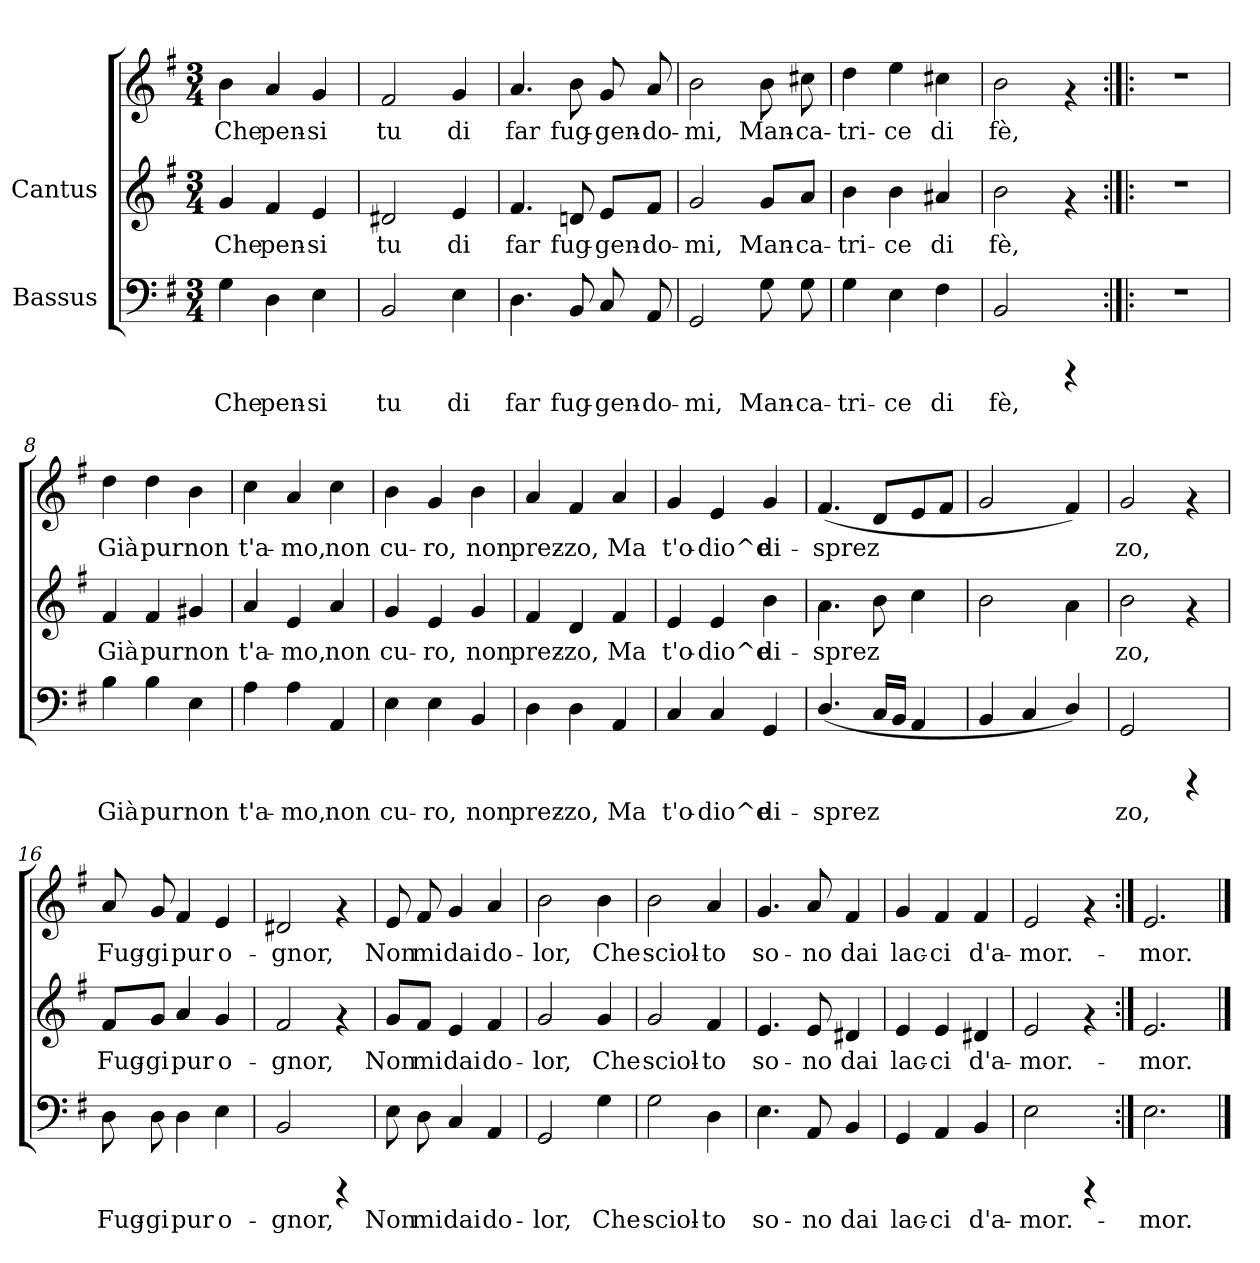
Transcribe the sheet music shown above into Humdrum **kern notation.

**kern	**text	**kern	**text	**kern	**text
*part2	*part2	*part1	*part1	*part1	*part1
*staff3	*staff3	*staff2	*staff2	*staff1	*staff1
*I"Bassus	*	*I"Cantus	*	*	*
!!LO:PB:g=z
*stria5	*	*stria5	*	*stria5	*
*clefF4	*	*clefG2	*	*clefG2	*
*k[f#]	*	*k[f#]	*	*k[f#]	*
*G:	*	*G:	*	*G:	*
*M3/4	*	*M3/4	*	*M3/4	*
*MM156	*	*MM156	*	*MM156	*
=1	=1	=1	=1	=1	=1
!	!LO:LY:b:cj	!	!LO:LY:b:cj	!	!LO:LY:b:cj
4G\	Che	4g/	Che	4b\	Che
!	!LO:LY:b:cj	!	!LO:LY:b:cj	!	!LO:LY:b:cj
4D\	pen-	4f#/	pen-	4a/	pen-
!	!LO:LY:b:cj	!	!LO:LY:b:cj	!	!LO:LY:b:cj
4E\	-si	4e/	-si	4g/	-si
=2	=2	=2	=2	=2	=2
!	!LO:LY:b:cj	!	!LO:LY:b:cj	!	!LO:LY:b:cj
2BB/	tu	2d#X/	tu	2f#/	tu
!	!LO:LY:b:cj	!	!LO:LY:b:cj	!	!LO:LY:b:cj
4E\	di	4e/	di	4g/	di
=3	=3	=3	=3	=3	=3
!	!LO:LY:b:cj	!	!LO:LY:b:cj	!	!LO:LY:b:cj
4.D\	far	4.f#/	-far	4.a/	far
!	!LO:LY:b:cj	!	!LO:LY:b:cj	!	!LO:LY:b:cj
8BB/	fug-	8dn/	fug-	8b\	fug-
!	!LO:LY:b:cj	!	!LO:LY:b:cj	!	!LO:LY:b:cj
8C/	-gen-	8e/L	-gen-	8g/	-gen-
!	!LO:LY:b:cj	!	!LO:LY:b:cj	!	!LO:LY:b:cj
8AA/	-do-	8f#/J	-do-	8a/	-do-
=4	=4	=4	=4	=4	=4
!	!LO:LY:b:cj	!	!LO:LY:b:cj	!	!LO:LY:b:cj
2GG/	-mi,	2g/	-mi,	2b\	-mi,
!	!LO:LY:b:cj	!	!LO:LY:b:cj	!	!LO:LY:b:cj
8G\	Man-	8g/L	Man-	8b\	Man-
!	!LO:LY:b:cj	!	!LO:LY:b:cj	!	!LO:LY:b:cj
8G\	-ca-	8a/J	-ca-	8cc#X\	-ca-
=5	=5	=5	=5	=5	=5
!	!LO:LY:b:cj	!	!LO:LY:b:cj	!	!LO:LY:b:cj
4G\	-tri-	4b\	tri-	4dd\	-tri-
!	!LO:LY:b:cj	!	!LO:LY:b:cj	!	!LO:LY:b:cj
4E\	-ce	4b\	-ce	4ee\	-ce
!	!LO:LY:b:cj	!	!LO:LY:b:cj	!	!LO:LY:b:cj
4F#\	di	4a#X/	di	4cc#X\	di
=6	=6	=6	=6	=6	=6
!	!LO:LY:b:cj	!	!LO:LY:b:cj	!	!LO:LY:b:cj
2BB/	fè,	2b\	fè,	2b\	fè,
4rCCC	.	4rf	.	4rf	.
!!LO:LB:g=z
=7:|!|:	=7:|!|:	=7:|!|:	=7:|!|:	=7:|!|:	=7:|!|:
2.r	.	2.r	.	2.r	.
=8	=8	=8	=8	=8	=8
!	!LO:LY:b:cj	!	!LO:LY:b:cj	!	!LO:LY:b:cj
4B\	Già	4f#/	Già	4dd\	Già
!	!LO:LY:b:cj	!	!LO:LY:b:cj	!	!LO:LY:b:cj
4B\	pur	4f#/	pur	4dd\	pur
!	!LO:LY:b:cj	!	!LO:LY:b:cj	!	!LO:LY:b:cj
4E\	non	4g#X/	non	4b\	non
=9	=9	=9	=9	=9	=9
!	!LO:LY:b:cj	!	!LO:LY:b:cj	!	!LO:LY:b:cj
4A\	t'a-	4a/	t'a-	4cc\	t'a-
!	!LO:LY:b:cj	!	!LO:LY:b:cj	!	!LO:LY:b:cj
4A\	-mo,	4e/	-mo,	4a/	-mo,
!	!LO:LY:b:cj	!	!LO:LY:b:cj	!	!LO:LY:b:cj
4AA/	non	4a/	non	4cc\	non
=10	=10	=10	=10	=10	=10
!	!LO:LY:b:cj	!	!LO:LY:b:cj	!	!LO:LY:b:cj
4E\	cu-	4g/	cu-	4b\	cu-
!	!LO:LY:b:cj	!	!LO:LY:b:cj	!	!LO:LY:b:cj
4E\	-ro,	4e/	-ro,	4g/	-ro,
!	!LO:LY:b:cj	!	!LO:LY:b:cj	!	!LO:LY:b:cj
4BB/	non	4g/	non	4b\	non
=11	=11	=11	=11	=11	=11
!	!LO:LY:b:cj	!	!LO:LY:b:cj	!	!LO:LY:b:cj
4D\	prez-	4f#/	prez-	4a/	prez-
!	!LO:LY:b:cj	!	!LO:LY:b:cj	!	!LO:LY:b:cj
4D\	-zo,	4d/	-zo,	4f#/	-zo,
!	!LO:LY:b:cj	!	!LO:LY:b:cj	!	!LO:LY:b:cj
4AA/	Ma	4f#/	Ma	4a/	Ma
=12	=12	=12	=12	=12	=12
!	!LO:LY:b:cj	!	!LO:LY:b:cj	!	!LO:LY:b:cj
4C/	t'o-	4e/	-t'o-	4g/	t'o-
!	!LO:LY:b:cj	!	!LO:LY:b:cj	!	!LO:LY:b:cj
4C/	-dio^e	4e/	-dio^e	4e/	-dio^e
!	!LO:LY:b:cj	!	!LO:LY:b:cj	!	!LO:LY:b:cj
4GG/	di-	4b\	di-	4g/	di-
!!LO:LB:g=z
=13	=13	=13	=13	=13	=13
!	!LO:LY:b:cj	!	!LO:LY:b:cj	!	!LO:LY:b:cj
(<4.D/	-sprez-	4.a\	-sprez-	(<4.f#/	-sprez-
!	!LO:LY:b:cj	!	!LO:LY:b:cj	!	!LO:LY:b:cj
16C/L	--	8b\	--	8d/L	--
!	!LO:LY:b:cj	!	!	!	!
16BB/J	--	.	.	.	.
!	!LO:LY:b:cj	!	!LO:LY:b:cj	!	!LO:LY:b:cj
4AA/	--	4cc\	--	8e/	--
!	!	!	!	!	!LO:LY:b:cj
.	.	.	.	8f#/J	--
=14	=14	=14	=14	=14	=14
4BB/	.	2b\	.	2g/	.
4C/	.	.	.	.	.
4D/)	.	4a\	.	4f#/)	.
=15	=15	=15	=15	=15	=15
!	!LO:LY:b:cj	!	!LO:LY:b:cj	!	!LO:LY:b:cj
2GG/	-zo,	2b\	zo,	2g/	-zo,
4rCCC	.	4rf	.	4rf	.
!!LO:LB:g=z
=16	=16	=16	=16	=16	=16
!	!LO:LY:b:cj	!	!LO:LY:b:cj	!	!LO:LY:b:cj
8D\	Fug-	8f#/L	-Fug-	8a/	Fug-
!	!LO:LY:b:cj	!	!LO:LY:b:cj	!	!LO:LY:b:cj
8D\	-gi	8g/J	-gi	8g/	-gi
!	!LO:LY:b:cj	!	!LO:LY:b:cj	!	!LO:LY:b:cj
4D\	pur	4a/	pur	4f#/	pur
!	!LO:LY:b:cj	!	!LO:LY:b:cj	!	!LO:LY:b:cj
4E\	o-	4g/	o-	4e/	o-
=17	=17	=17	=17	=17	=17
!	!LO:LY:b:cj	!	!LO:LY:b:cj	!	!LO:LY:b:cj
2BB/	-gnor,	2f#/	gnor,	2d#X/	-gnor,
4rCCC	.	4rf	.	4rf	.
=18	=18	=18	=18	=18	=18
!	!LO:LY:b:cj	!	!LO:LY:b:cj	!	!LO:LY:b:cj
8E\	Non	8g/L	-Non	8e/	Non
!	!LO:LY:b:cj	!	!LO:LY:b:cj	!	!LO:LY:b:cj
8D\	mi	8f#/J	mi	8f#/	mi
!	!LO:LY:b:cj	!	!LO:LY:b:cj	!	!LO:LY:b:cj
4C/	dai	4e/	dai	4g/	dai
!	!LO:LY:b:cj	!	!LO:LY:b:cj	!	!LO:LY:b:cj
4AA/	do-	4f#/	do-	4a/	do-
=19	=19	=19	=19	=19	=19
!	!LO:LY:b:cj	!	!LO:LY:b:cj	!	!LO:LY:b:cj
2GG/	-lor,	2g/	lor,	2b\	-lor,
!	!LO:LY:b:cj	!	!LO:LY:b:cj	!	!LO:LY:b:cj
4G\	Che	4g/	Che	4b\	Che
=20	=20	=20	=20	=20	=20
!	!LO:LY:b:cj	!	!LO:LY:b:cj	!	!LO:LY:b:cj
2G\	sciol-	2g/	sciol-	2b\	sciol-
!	!LO:LY:b:cj	!	!LO:LY:b:cj	!	!LO:LY:b:cj
4D\	-to	4f#/	-to	4a/	-to
=21	=21	=21	=21	=21	=21
!	!LO:LY:b:cj	!	!LO:LY:b:cj	!	!LO:LY:b:cj
4.E\	so-	4.e/	so-	4.g/	so-
!	!LO:LY:b:cj	!	!LO:LY:b:cj	!	!LO:LY:b:cj
8AA/	-no	8e/	-no	8a/	-no
!	!LO:LY:b:cj	!	!LO:LY:b:cj	!	!LO:LY:b:cj
4BB/	dai	4d#X/	dai	4f#/	dai
!!LO:PB:g=z
=22	=22	=22	=22	=22	=22
!	!LO:LY:b:cj	!	!LO:LY:b:cj	!	!LO:LY:b:cj
4GG/	lac-	4e/	-lac-	4g/	lac-
!	!LO:LY:b:cj	!	!LO:LY:b:cj	!	!LO:LY:b:cj
4AA/	-ci	4e/	-ci	4f#/	-ci
!	!LO:LY:b:cj	!	!LO:LY:b:cj	!	!LO:LY:b:cj
4BB/	d'a-	4d#X/	d'a-	4f#/	d'a-
=23	=23	=23	=23	=23	=23
!	!LO:LY:b:cj	!	!LO:LY:b:cj	!	!LO:LY:b:cj
2E\	-mor.-	2e/	-mor.-	2e/	-mor.-
4rCCC	.	4rf	.	4rf	.
=24:|!	=24:|!	=24:|!	=24:|!	=24:|!	=24:|!
!	!LO:LY:b:cj	!	!LO:LY:b:cj	!	!LO:LY:b:cj
2.E\	-mor.	2.e/	mor.	2.e/	-mor.
==	==	==	==	==	==
*-	*-	*-	*-	*-	*-
